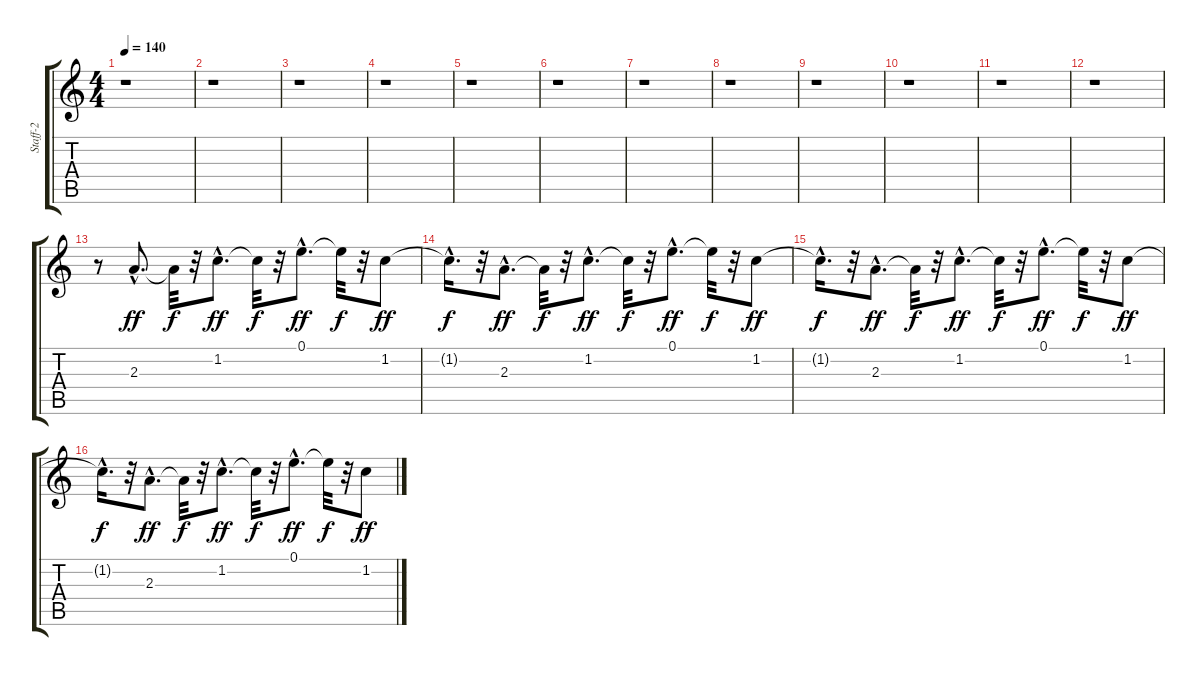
\track ("Staff-2" "Staff-2") {instrument acousticguitarsteel}
\staff {score tabs}
\tuning (E4 B3 G3 D3 A2 E2) {hide}
\ts (4 4)
\tempo 140
\clef g2
\ks c
r.1{dy f} |
r.1 |
r.1 |
r.1 |
r.1 |
r.1 |
r.1 |
r.1 |
r.1 |
r.1 |
r.1 |
r.1 |
r.8 2.3{hac}.8{d dy ff volume 10} 2.3{t}.32{dy f} r.32 1.2{hac}.8{d dy ff} 1.2{t}.32{dy f} r.32 0.1{hac}.8{d dy ff} 0.1{t}.32{dy f} r.32 1.2.8{dy ff} |
1.2{hac t}.16{d dy f} r.32 2.3{hac}.8{d dy ff} 2.3{t}.32{dy f} r.32 1.2{hac}.8{d dy ff} 1.2{t}.32{dy f} r.32 0.1{hac}.8{d dy ff} 0.1{t}.32{dy f} r.32 1.2.8{dy ff} |
1.2{hac t}.16{d dy f} r.32 2.3{hac}.8{d dy ff} 2.3{t}.32{dy f} r.32 1.2{hac}.8{d dy ff} 1.2{t}.32{dy f} r.32 0.1{hac}.8{d dy ff} 0.1{t}.32{dy f} r.32 1.2.8{dy ff} |
1.2{hac t}.16{d dy f} r.32 2.3{hac}.8{d dy ff} 2.3{t}.32{dy f} r.32 1.2{hac}.8{d dy ff} 1.2{t}.32{dy f} r.32 0.1{hac}.8{d dy ff} 0.1{t}.32{dy f} r.32 1.2.8{dy ff}
